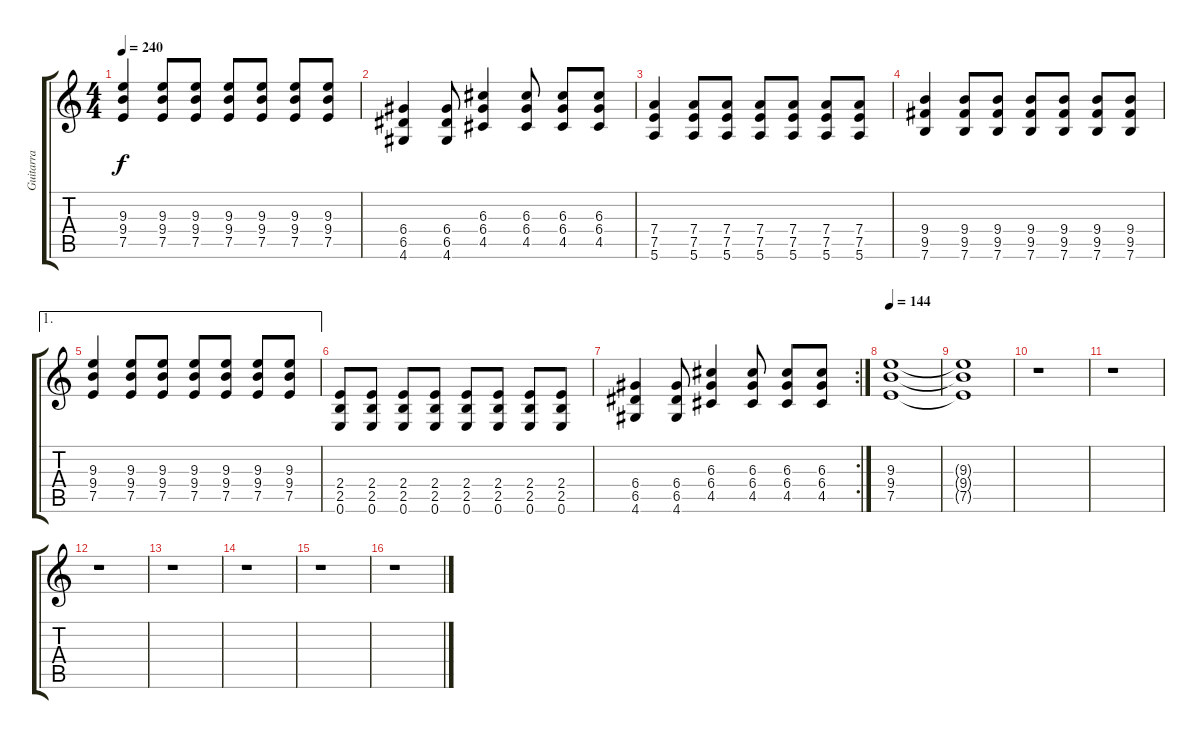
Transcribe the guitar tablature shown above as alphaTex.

\track ("Guitarra" "Guitarra") {instrument overdrivenguitar}
\staff {score tabs}
\tuning (E4 B3 G3 D3 A2 E2) {hide}
\ts (4 4)
\tempo 240
\clef g2
\ks c
(9.3 9.4 7.5).4{dy f} (9.3 9.4 7.5).8 (9.3 9.4 7.5).8 (9.3 9.4 7.5).8 (9.3 9.4 7.5).8 (9.3 9.4 7.5).8 (9.3 9.4 7.5).8 |
(6.4 6.5 4.6).4 (6.4 6.5 4.6).8 (6.3 6.4 4.5).4 (6.3 6.4 4.5).8 (6.3 6.4 4.5).8 (6.3 6.4 4.5).8 |
(7.4 7.5 5.6).4 (7.4 7.5 5.6).8 (7.4 7.5 5.6).8 (7.4 7.5 5.6).8 (7.4 7.5 5.6).8 (7.4 7.5 5.6).8 (7.4 7.5 5.6).8 |
(9.4 9.5 7.6).4 (9.4 9.5 7.6).8 (9.4 9.5 7.6).8 (9.4 9.5 7.6).8 (9.4 9.5 7.6).8 (9.4 9.5 7.6).8 (9.4 9.5 7.6).8 |
\ae 1
(9.3 9.4 7.5).4 (9.3 9.4 7.5).8 (9.3 9.4 7.5).8 (9.3 9.4 7.5).8 (9.3 9.4 7.5).8 (9.3 9.4 7.5).8 (9.3 9.4 7.5).8 |
(2.4 2.5 0.6).8 (2.4 2.5 0.6).8 (2.4 2.5 0.6).8 (2.4 2.5 0.6).8 (2.4 2.5 0.6).8 (2.4 2.5 0.6).8 (2.4 2.5 0.6).8 (2.4 2.5 0.6).8 |
\rc 2
(6.4 6.5 4.6).4 (6.4 6.5 4.6).8 (6.3 6.4 4.5).4 (6.3 6.4 4.5).8 (6.3 6.4 4.5).8 (6.3 6.4 4.5).8 |
\tempo 144
(9.3 9.4 7.5).1 |
(9.3{t} 9.4{t} 7.5{t}).1 |
r.1 |
r.1 |
r.1 |
r.1 |
r.1 |
r.1 |
r.1
